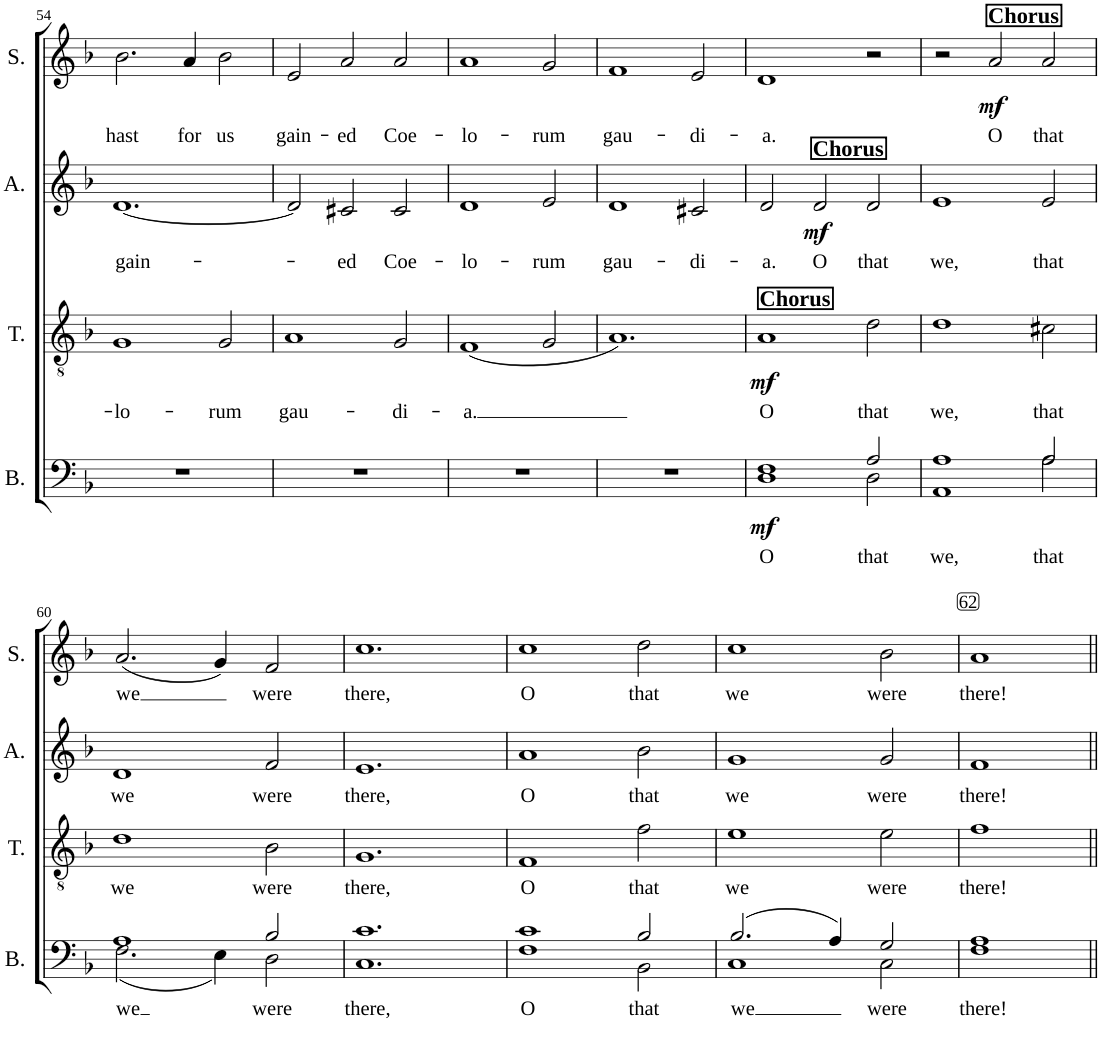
**kern	**text	**dynam	**kern	**text	**dynam	**kern	**text	**dynam	**kern	**text	**dynam
*part4	*part4	*part4	*part3	*part3	*part3	*part2	*part2	*part2	*part1	*part1	*part1
*staff4	*staff4	*staff4	*staff3	*staff3	*staff3	*staff2	*staff2	*staff2	*staff1	*staff1	*staff1
*I"Bass	*	*	*I"Tenor	*	*	*I"Alto	*	*	*I"Soprano	*	*
*I'B.	*	*	*I'T.	*	*	*I'A.	*	*	*I'S.	*	*
!!LO:PB:g=z
*clefF4	*	*	*clefGv2	*	*	*clefG2	*	*	*clefG2	*	*
*k[b-]	*	*	*k[b-]	*	*	*k[b-]	*	*	*k[b-]	*	*
*M3/2	*	*	*M3/2	*	*	*M3/2	*	*	*M3/2	*	*
=54	=54	=54	=54	=54	=54	=54	=54	=54	=54	=54	=54
!	!	!	!	!LO:LY:b	!	!	!LO:LY:b	!	!	!LO:LY:b	!
*	*	*	*^	*	*	*^	*	*	*^	*	*
1.r	.	.	1G	1.ryy	-lo-	.	[1.d	1.ryy	gain-	.	2.b-\	1.ryy	hast	.
!	!	!	!	!	!	!	!	!	!	!	!	!	!LO:LY:b	!
.	.	.	.	.	.	.	.	.	.	.	4a/	.	for	.
!	!	!	!	!	!LO:LY:b	!	!	!	!	!	!	!	!LO:LY:b	!
.	.	.	2G/	.	-rum	.	.	.	.	.	2b-\	.	us	.
=55	=55	=55	=55	=55	=55	=55	=55	=55	=55	=55	=55	=55	=55	=55
!	!	!	!	!	!LO:LY:b	!	!	!	!	!	!	!	!LO:LY:b	!
1.r	.	.	1A	1.ryy	gau-	.	2d/]	1.ryy	.	.	2e/	1.ryy	gain-	.
!	!	!	!	!	!	!	!	!	!LO:LY:b	!	!	!	!LO:LY:b	!
.	.	.	.	.	.	.	2c#X/	.	-ed	.	2a/	.	-ed	.
!	!	!	!	!	!LO:LY:b	!	!	!	!LO:LY:b	!	!	!	!LO:LY:b	!
.	.	.	2G/	.	-di-	.	2c#/	.	Coe-	.	2a/	.	Coe-	.
=56	=56	=56	=56	=56	=56	=56	=56	=56	=56	=56	=56	=56	=56	=56
!	!	!	!	!	!LO:LY:b	!	!	!	!LO:LY:b	!	!	!	!LO:LY:b	!
1.r	.	.	(1F	1.ryy	-a.	.	1d	1.ryy	-lo-	.	1a	1.ryy	-lo-	.
!	!	!	!	!	!	!	!	!	!LO:LY:b	!	!	!	!LO:LY:b	!
.	.	.	2G/	.	.	.	2e/	.	-rum	.	2g/	.	-rum	.
=57	=57	=57	=57	=57	=57	=57	=57	=57	=57	=57	=57	=57	=57	=57
!	!	!	!	!	!	!	!	!	!LO:LY:b	!	!	!	!LO:LY:b	!
1.r	.	.	1.A)	1.ryy	.	.	1d	1.ryy	gau-	.	1f	1.ryy	gau-	.
!	!	!	!	!	!	!	!	!	!LO:LY:b	!	!	!	!LO:LY:b	!
.	.	.	.	.	.	.	2c#X/	.	-di-	.	2e/	.	-di-	.
*	*	*	*v	*v	*	*	*	*	*	*	*	*	*	*
=58	=58	=58	=58	=58	=58	=58	=58	=58	=58	=58	=58	=58	=58
!	!	!	!LO:TX:a:B:t=Chorus	!	!	!	!	!	!	!	!	!	!
!	!LO:LY:b	!LO:DY:b	!	!LO:LY:b	!LO:DY:b	!	!	!LO:LY:b	!	!	!	!LO:LY:b	!
*^	*	*	*	*	*	*	*	*	*	*	*	*	*
1F	1D	O	mf	1A	O	mf	2d/	2ryy	-a.	.	1d	1.ryy	-a.	.
!	!	!	!	!	!	!	!LO:TX:a:B:t=Chorus	!	!	!	!	!	!	!
!	!	!	!	!	!	!	!	!	!LO:LY:b	!LO:DY:b	!	!	!	!
.	.	.	.	.	.	.	2d/	1ryy	O	mf	.	.	.	.
!	!	!LO:LY:b	!	!	!LO:LY:b	!	!	!	!LO:LY:b	!	!	!	!	!
2A/	2D\	that	.	2d\	that	.	2d/	.	that	.	2r	.	.	.
*	*	*	*	*	*	*	*v	*v	*	*	*	*	*	*
*	*	*	*	*	*	*	*	*	*	*v	*v	*	*
=59	=59	=59	=59	=59	=59	=59	=59	=59	=59	=59	=59	=59
!	!	!LO:LY:b	!	!	!LO:LY:b	!	!	!LO:LY:b	!	!	!	!
1A	1AA	we,	.	1d	we,	.	1e	we,	.	2r	.	.
!	!	!	!	!	!	!	!	!	!	!LO:TX:a:B:t=Chorus	!	!
!	!	!	!	!	!	!	!	!	!	!	!LO:LY:b	!LO:DY:b
.	.	.	.	.	.	.	.	.	.	2a/	O	mf
!	!	!LO:LY:b	!	!	!LO:LY:b	!	!	!LO:LY:b	!	!	!LO:LY:b	!
2A/	2A\	that	.	2c#X\	that	.	2e/	that	.	2a/	that	.
!!LO:LB:g=z
=60	=60	=60	=60	=60	=60	=60	=60	=60	=60	=60	=60	=60
!	!	!LO:LY:b	!	!	!LO:LY:b	!	!	!LO:LY:b	!	!	!LO:LY:b	!
1A	(2.F\	we	.	1d	we	.	1d	we	.	(2.a/	we	.
.	4E\)	.	.	.	.	.	.	.	.	4g/)	.	.
!	!	!LO:LY:b	!	!	!LO:LY:b	!	!	!LO:LY:b	!	!	!LO:LY:b	!
2B-/	2D\	were	.	2B-\	were	.	2f/	were	.	2f/	were	.
=61	=61	=61	=61	=61	=61	=61	=61	=61	=61	=61	=61	=61
!	!	!LO:LY:b	!	!	!LO:LY:b	!	!	!LO:LY:b	!	!	!LO:LY:b	!
1.c	1.C	there,	.	1.G	there,	.	1.e	there,	.	1.cc	there,	.
=62	=62	=62	=62	=62	=62	=62	=62	=62	=62	=62	=62	=62
!	!	!LO:LY:b	!	!	!LO:LY:b	!	!	!LO:LY:b	!	!	!LO:LY:b	!
1c	1F	O	.	1F	O	.	1a	O	.	1cc	O	.
!	!	!LO:LY:b	!	!	!LO:LY:b	!	!	!LO:LY:b	!	!	!LO:LY:b	!
2B-/	2BB-\	that	.	2f\	that	.	2b-\	that	.	2dd\	that	.
=63	=63	=63	=63	=63	=63	=63	=63	=63	=63	=63	=63	=63
!	!	!LO:LY:b	!	!	!LO:LY:b	!	!	!LO:LY:b	!	!	!LO:LY:b	!
(2.B-/	1C	we	.	1e	we	.	1g	we	.	1cc	we	.
4A/)	.	.	.	.	.	.	.	.	.	.	.	.
!	!	!LO:LY:b	!	!	!LO:LY:b	!	!	!LO:LY:b	!	!	!LO:LY:b	!
2G/	2C\	were	.	2e\	were	.	2g/	were	.	2b-\	were	.
!!LO:REH:place=s1:a:fs=10:t=62
=64	=64	=64	=64	=64	=64	=64	=64	=64	=64	=64	=64	=64
!	!	!LO:LY:b	!	!	!LO:LY:b	!	!	!LO:LY:b	!	!	!LO:LY:b	!
1A	1F	there!	.	1f	there!	.	1f	there!	.	1a	there!	.
*v	*v	*	*	*	*	*	*	*	*	*	*	*
=||	=||	=||	=||	=||	=||	=||	=||	=||	=||	=||	=||
*-	*-	*-	*-	*-	*-	*-	*-	*-	*-	*-	*-
